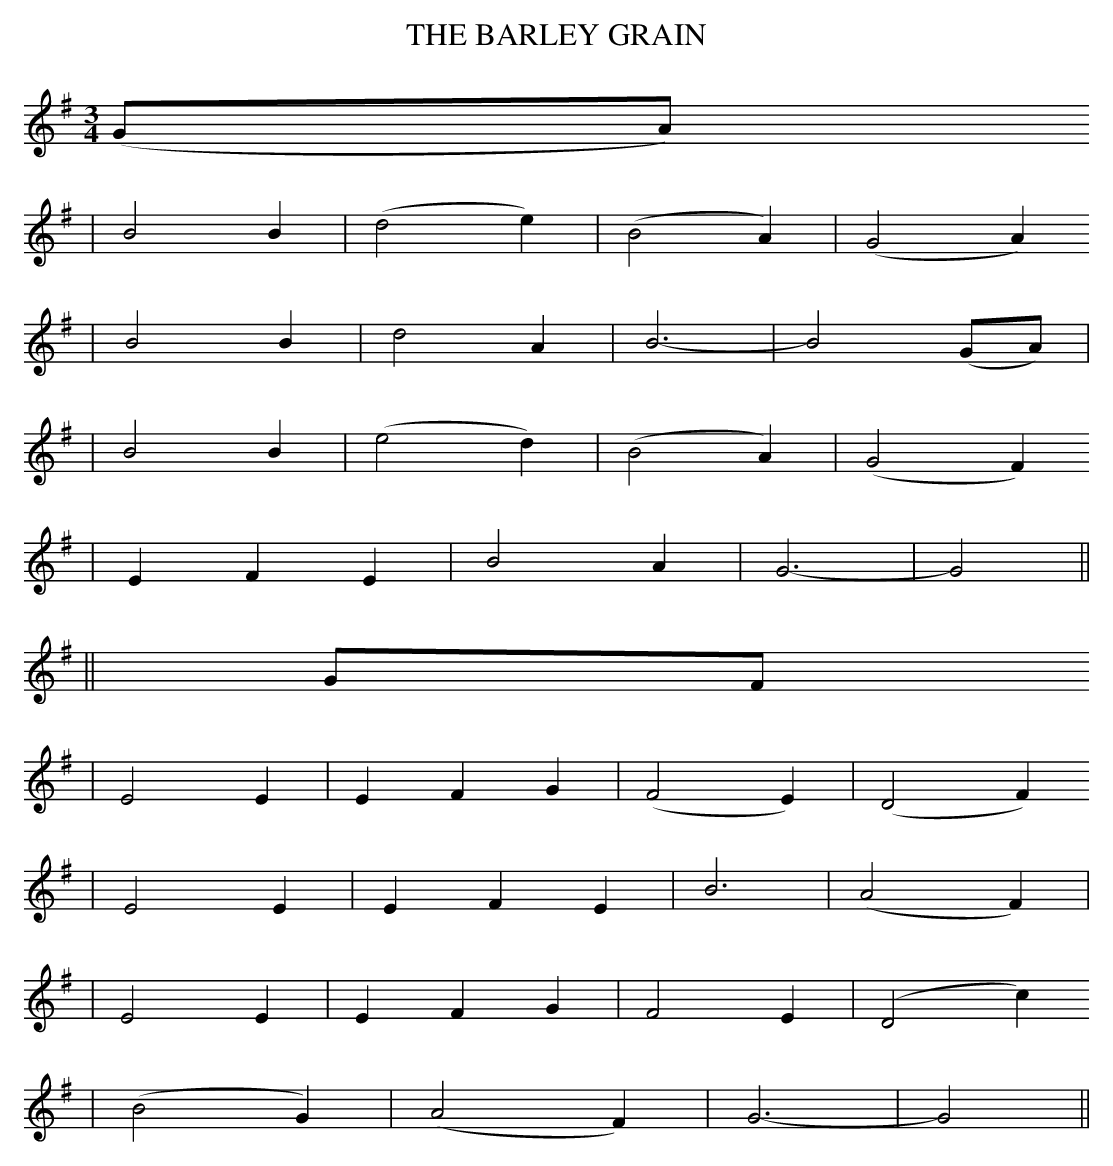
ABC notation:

X:1
T: THE BARLEY GRAIN
M: 3/4
L: 1/4
K: G
(G/A/)
| B2B | (d2e) | (B2A) | (G2A)
| B2B | d2A | B3- | B2(G/A/) |
| B2B | (e2d) | (B2A) | (G2F)
| EFE | B2A | G3- | G2 ||
|| G/F/
| E2E | EFG | (F2E) | (D2F)
| E2E | EFE | B3 | (A2F) |
| E2E | EFG | F2E | (D2c)
| (B2G) | (A2F) | G3- | G2 ||
